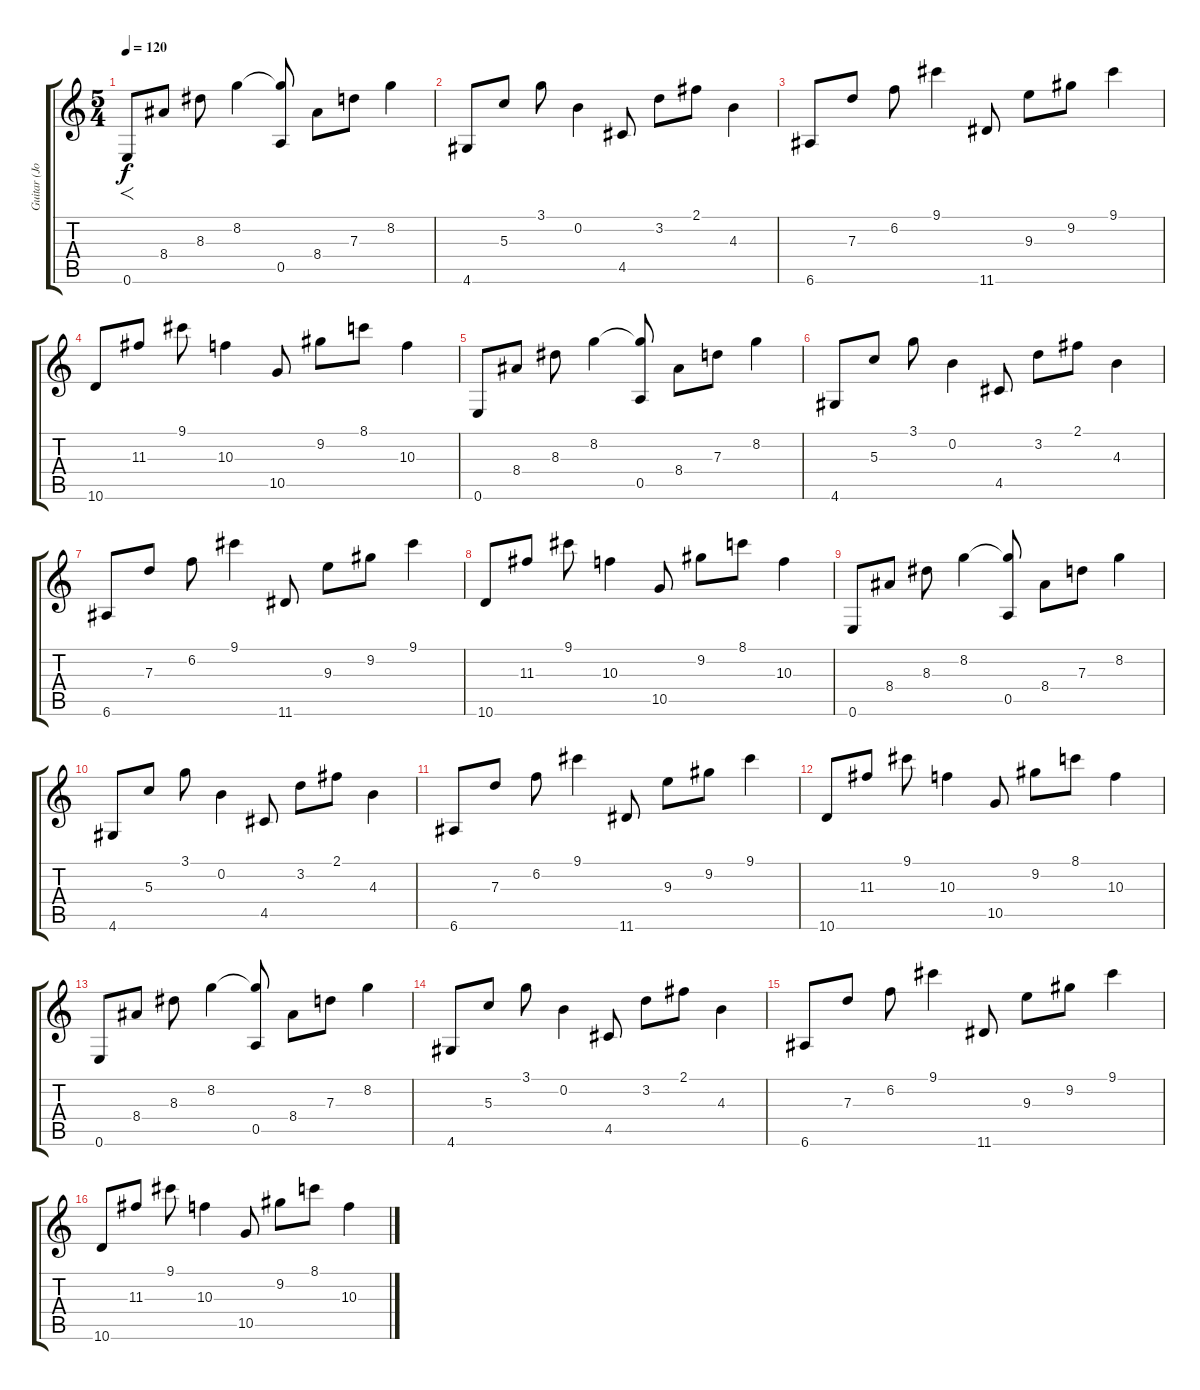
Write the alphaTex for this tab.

\track ("Guitar (John Mclaughlin)" "Guitar (Jo") {instrument electricguitarclean}
\staff {score tabs}
\tuning (E4 B3 G3 D3 A2 E2) {hide}
\ts (5 4)
\tempo 120
\clef g2
\ks c
0.6.8{f dy f} 8.4.8 8.3.8 8.2.4 (8.2{t} 0.5).8 8.4.8 7.3.8 8.2.4 |
4.6.8 5.3.8 3.1.8 0.2.4 4.5.8 3.2.8 2.1.8 4.3.4 |
6.6.8 7.3.8 6.2.8 9.1.4 11.6.8 9.3.8 9.2.8 9.1.4 |
10.6.8 11.3.8 9.1.8 10.3.4 10.5.8 9.2.8 8.1.8 10.3.4 |
0.6.8 8.4.8 8.3.8 8.2.4 (8.2{t} 0.5).8 8.4.8 7.3.8 8.2.4 |
4.6.8 5.3.8 3.1.8 0.2.4 4.5.8 3.2.8 2.1.8 4.3.4 |
6.6.8 7.3.8 6.2.8 9.1.4 11.6.8 9.3.8 9.2.8 9.1.4 |
10.6.8 11.3.8 9.1.8 10.3.4 10.5.8 9.2.8 8.1.8 10.3.4 |
0.6.8 8.4.8 8.3.8 8.2.4 (8.2{t} 0.5).8 8.4.8 7.3.8 8.2.4 |
4.6.8 5.3.8 3.1.8 0.2.4 4.5.8 3.2.8 2.1.8 4.3.4 |
6.6.8 7.3.8 6.2.8 9.1.4 11.6.8 9.3.8 9.2.8 9.1.4 |
10.6.8 11.3.8 9.1.8 10.3.4 10.5.8 9.2.8 8.1.8 10.3.4 |
0.6.8 8.4.8 8.3.8 8.2.4 (8.2{t} 0.5).8 8.4.8 7.3.8 8.2.4 |
4.6.8 5.3.8 3.1.8 0.2.4 4.5.8 3.2.8 2.1.8 4.3.4 |
6.6.8 7.3.8 6.2.8 9.1.4 11.6.8 9.3.8 9.2.8 9.1.4 |
10.6.8 11.3.8 9.1.8 10.3.4 10.5.8 9.2.8 8.1.8 10.3.4
